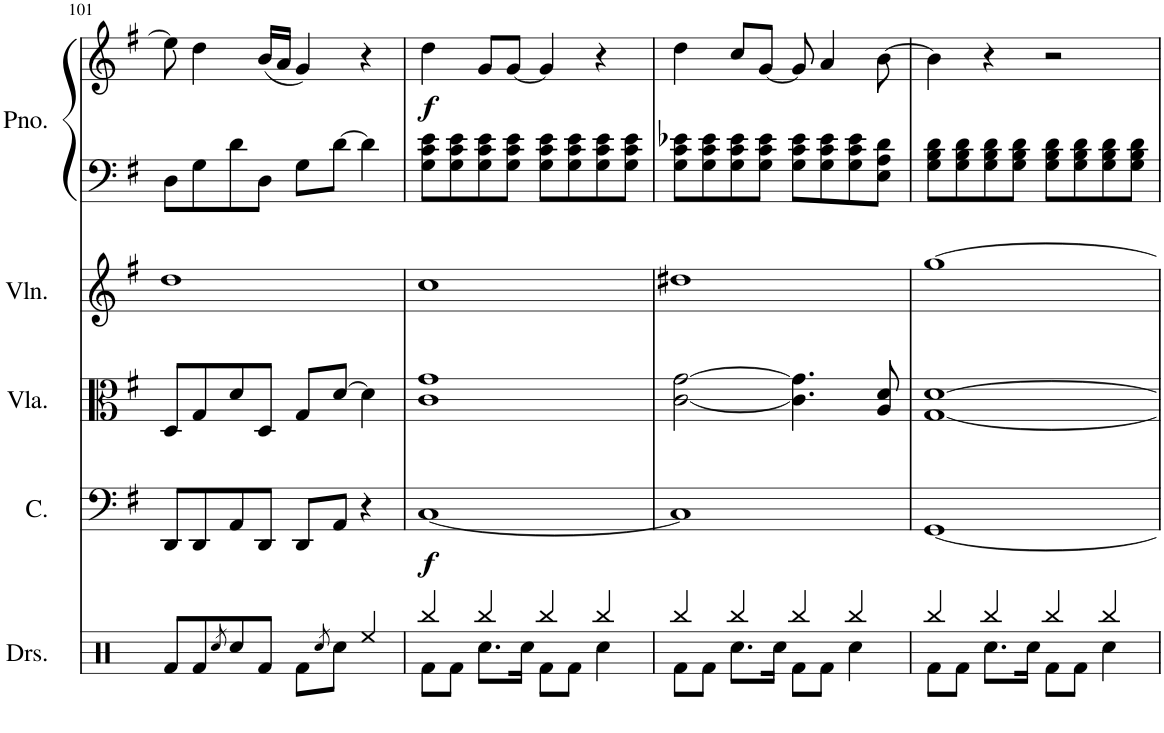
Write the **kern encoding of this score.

**kern	**dynam	**kern	**kern	**kern	**kern	**dynam
*part4	*part4	*part3	*part2	*part1	*part1	*part1
*staff5	*staff5	*staff4	*staff3	*staff2	*staff1	*staff1/2
*I"Cello	*	*I"Viola	*I"Violin	*I"Piano	*	*
*I'C.	*	*I'Vla.	*I'Vln.	*I'Pno.	*	*
!!LO:PB:g=z
*clefF4	*	*clefC3	*clefG2	*clefF4	*clefG2	*
*k[f#]	*	*k[f#]	*k[f#]	*k[f#]	*k[f#]	*
*M4/4	*	*M4/4	*M4/4	*M4/4	*M4/4	*
=101	=101	=101	=101	=101	=101	=101
8DD/L	.	8D/L	1dd	8D\L	8ee\]	.
8DD/	.	8G/	.	8G\	4dd\	.
8AA/	.	8d/	.	8d\	.	.
8DD/J	.	8D/J	.	8D\J	(16b/LL	.
.	.	.	.	.	16a/JJ	.
8DD/L	.	8G/L	.	8G\L	4g/)	.
8AA/J	.	[8d/J	.	[8d\J	.	.
4r	.	4d\]	.	4d\]	4r	.
=102	=102	=102	=102	=102	=102	=102
!	!LO:DY:b	!	!	!	!	!LO:DY:b
[1C	f	1c 1g	1cc	8G\ 8c\ 8e\L	4dd\	f
.	.	.	.	8G\ 8c\ 8e\	.	.
.	.	.	.	8G\ 8c\ 8e\	8g/L	.
.	.	.	.	8G\ 8c\ 8e\J	[8g/J	.
.	.	.	.	8G\ 8c\ 8e\L	4g/]	.
.	.	.	.	8G\ 8c\ 8e\	.	.
.	.	.	.	8G\ 8c\ 8e\	4r	.
.	.	.	.	8G\ 8c\ 8e\J	.	.
=103	=103	=103	=103	=103	=103	=103
1C]	.	[2c\ [2g\	1dd#X	8G\ 8c\ 8e-X\L	4dd\	.
.	.	.	.	8G\ 8c\ 8e-\	.	.
.	.	.	.	8G\ 8c\ 8e-\	8cc/L	.
.	.	.	.	8G\ 8c\ 8e-\J	[8g/J	.
.	.	4.c\] 4.g\]	.	8G\ 8c\ 8e-\L	8g/]	.
.	.	.	.	8G\ 8c\ 8e-\	4a/	.
.	.	.	.	8G\ 8c\ 8e-\	.	.
.	.	8A/ 8d/	.	8E\ 8A\ 8d\J	[8b\	.
=104	=104	=104	=104	=104	=104	=104
[1GG	.	[1G [1d	[1gg	8G\ 8B\ 8d\L	4b\]	.
.	.	.	.	8G\ 8B\ 8d\	.	.
.	.	.	.	8G\ 8B\ 8d\	4r	.
.	.	.	.	8G\ 8B\ 8d\J	.	.
.	.	.	.	8G\ 8B\ 8d\L	2r	.
.	.	.	.	8G\ 8B\ 8d\	.	.
.	.	.	.	8G\ 8B\ 8d\	.	.
.	.	.	.	8G\ 8B\ 8d\J	.	.
=	=	=	=	=	=	=
*-	*-	*-	*-	*-	*-	*-
